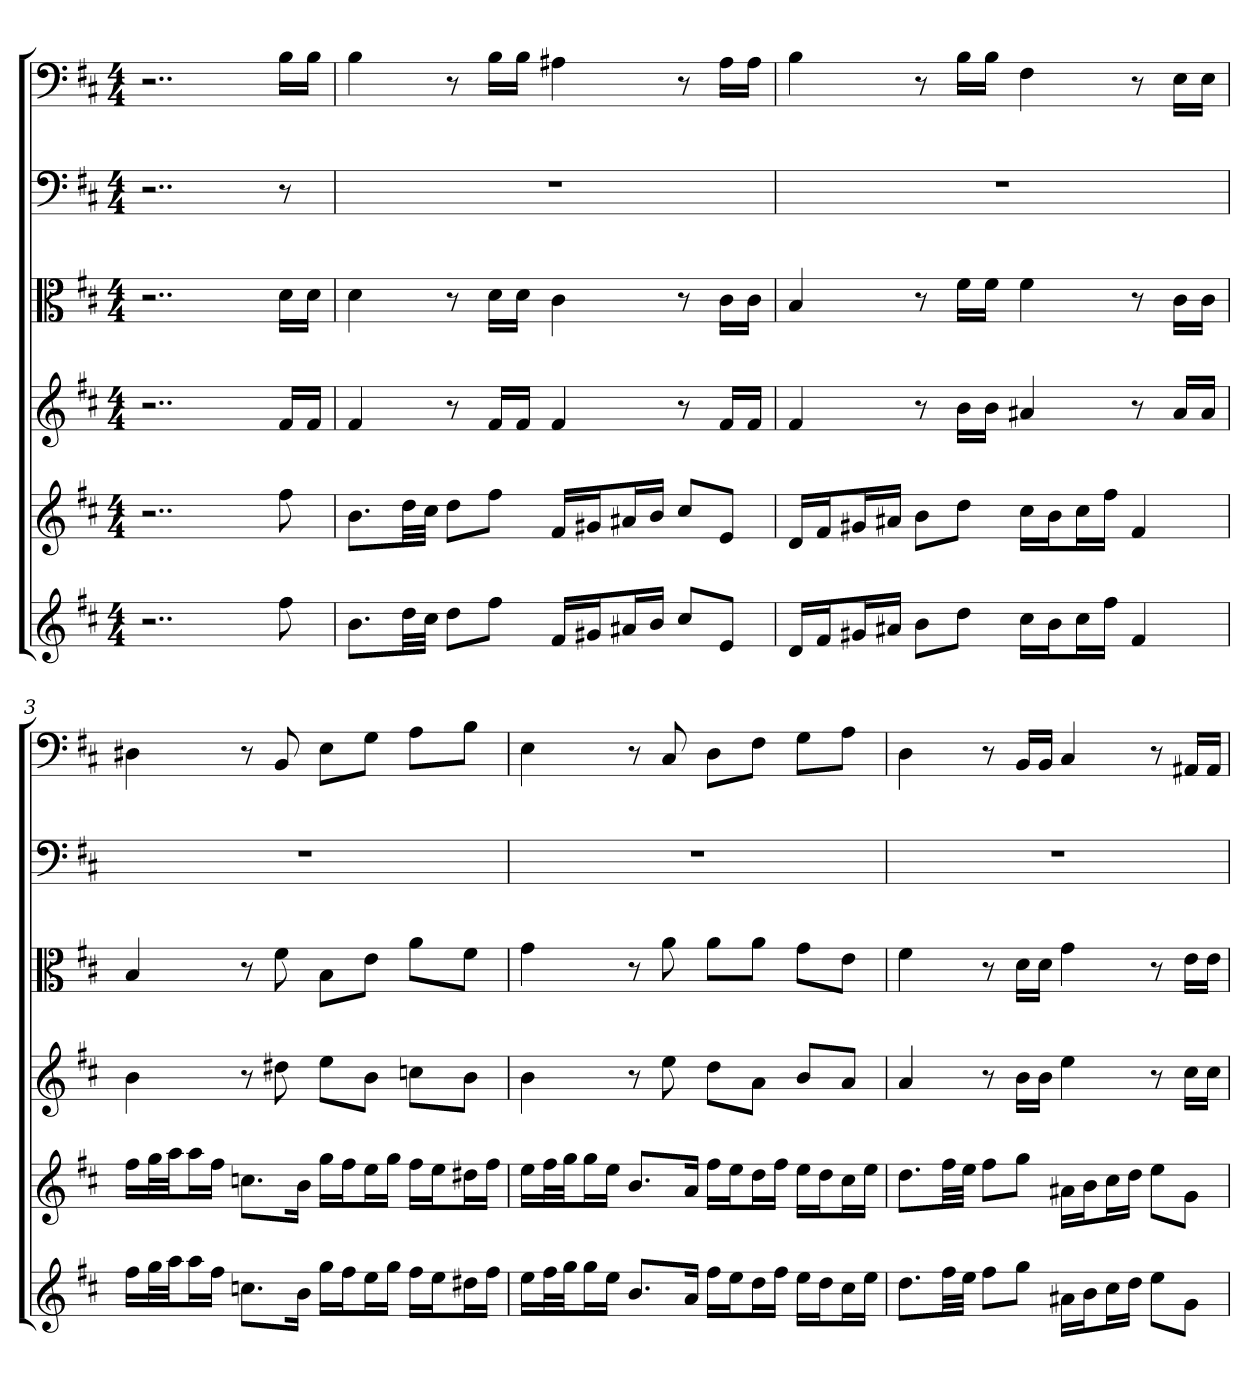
**kern	**kern	**kern	**kern	**kern	**kern
*part6	*part5	*part4	*part3	*part2	*part1
*staff6	*staff5	*staff4	*staff3	*staff2	*staff1
*	*	*	*clefC3	*clefF4	*clefF4
*k[f#c#]	*k[f#c#]	*k[f#c#]	*k[f#c#]	*k[f#c#]	*k[f#c#]
*b:	*b:	*b:	*b:	*b:	*b:
*M4/4	*M4/4	*M4/4	*M4/4	*M4/4	*M4/4
=	=	=	=	=	=
2..r	2..r	2..r	2..r	2..r	2..r
8ff#	8ff#	16f#LL	16d\LL	8r	16B\LL
.	.	16f#JJ	16d\JJ	.	16B\JJ
=1	=1	=1	=1	=1	=1
8.bL	8.bL	4f#	4d	1r	4B
32ddLL	32ddLL	.	.	.	.
32cc#JJJ	32cc#JJJ	.	.	.	.
8ddL	8ddL	8r	8r	.	8r
8ff#J	8ff#J	16f#LL	16d\LL	.	16B\LL
.	.	16f#JJ	16d\JJ	.	16B\JJ
16f#LL	16f#LL	4f#	4c#	.	4A#X
16g#XJ	16g#XJ	.	.	.	.
16a#XL	16a#XL	.	.	.	.
16bJJ	16bJJ	.	.	.	.
8cc#L	8cc#L	8r	8r	.	8r
8eJ	8eJ	16f#LL	16c#\LL	.	16A#\LL
.	.	16f#JJ	16c#\JJ	.	16A#\JJ
=2	=2	=2	=2	=2	=2
16dLL	16dLL	4f#	4B	1r	4B
16f#J	16f#J	.	.	.	.
16g#XL	16g#XL	.	.	.	.
16a#XJJ	16a#XJJ	.	.	.	.
8bL	8bL	8r	8r	.	8r
8ddJ	8ddJ	16bLL	16f#\LL	.	16B\LL
.	.	16bJJ	16f#\JJ	.	16B\JJ
16cc#LL	16cc#LL	4a#X	4f#	.	4F#
16bJ	16bJ	.	.	.	.
16cc#L	16cc#L	.	.	.	.
16ff#JJ	16ff#JJ	.	.	.	.
4f#	4f#	8r	8r	.	8r
.	.	16a#LL	16c#\LL	.	16E\LL
.	.	16a#JJ	16c#\JJ	.	16E\JJ
=3	=3	=3	=3	=3	=3
16ff#LL	16ff#LL	4b	4B	1r	4D#X
32ggL	32ggL	.	.	.	.
32aaJJ	32aaJJ	.	.	.	.
16aaL	16aaL	.	.	.	.
16ff#JJ	16ff#JJ	.	.	.	.
8.ccnL	8.ccnL	8r	8r	.	8r
.	.	8dd#X	8f#	.	8BB
16bJk	16bJk	.	.	.	.
16ggLL	16ggLL	8eeL	8B\L	.	8E\L
16ff#J	16ff#J	.	.	.	.
16eeL	16eeL	8bJ	8e\J	.	8G\J
16ggJJ	16ggJJ	.	.	.	.
16ff#LL	16ff#LL	8ccnL	8a\L	.	8A\L
16eeJ	16eeJ	.	.	.	.
16dd#XL	16dd#XL	8bJ	8f#\J	.	8B\J
16ff#JJ	16ff#JJ	.	.	.	.
=4	=4	=4	=4	=4	=4
16eeLL	16eeLL	4b	4g	1r	4E
32ff#L	32ff#L	.	.	.	.
32ggJJ	32ggJJ	.	.	.	.
16ggL	16ggL	.	.	.	.
16eeJJ	16eeJJ	.	.	.	.
8.bL	8.bL	8r	8r	.	8r
.	.	8ee	8a	.	8C#
16aJk	16aJk	.	.	.	.
16ff#LL	16ff#LL	8ddL	8a\L	.	8D\L
16eeJ	16eeJ	.	.	.	.
16ddL	16ddL	8aJ	8a\J	.	8F#\J
16ff#JJ	16ff#JJ	.	.	.	.
16eeLL	16eeLL	8bL	8g\L	.	8G\L
16ddJ	16ddJ	.	.	.	.
16cc#L	16cc#L	8aJ	8e\J	.	8A\J
16eeJJ	16eeJJ	.	.	.	.
=5	=5	=5	=5	=5	=5
8.ddL	8.ddL	4a	4f#	1r	4D
32ff#LL	32ff#LL	.	.	.	.
32eeJJJ	32eeJJJ	.	.	.	.
8ff#L	8ff#L	8r	8r	.	8r
8ggJ	8ggJ	16bLL	16d\LL	.	16BB/LL
.	.	16bJJ	16d\JJ	.	16BB/JJ
16a#XLL	16a#XLL	4ee	4g	.	4C#
16bJ	16bJ	.	.	.	.
16cc#L	16cc#L	.	.	.	.
16ddJJ	16ddJJ	.	.	.	.
8eeL	8eeL	8r	8r	.	8r
8gJ	8gJ	16cc#LL	16e\LL	.	16AA#X/LL
.	.	16cc#JJ	16e\JJ	.	16AA#/JJ
=	=	=	=	=	=
*-	*-	*-	*-	*-	*-
